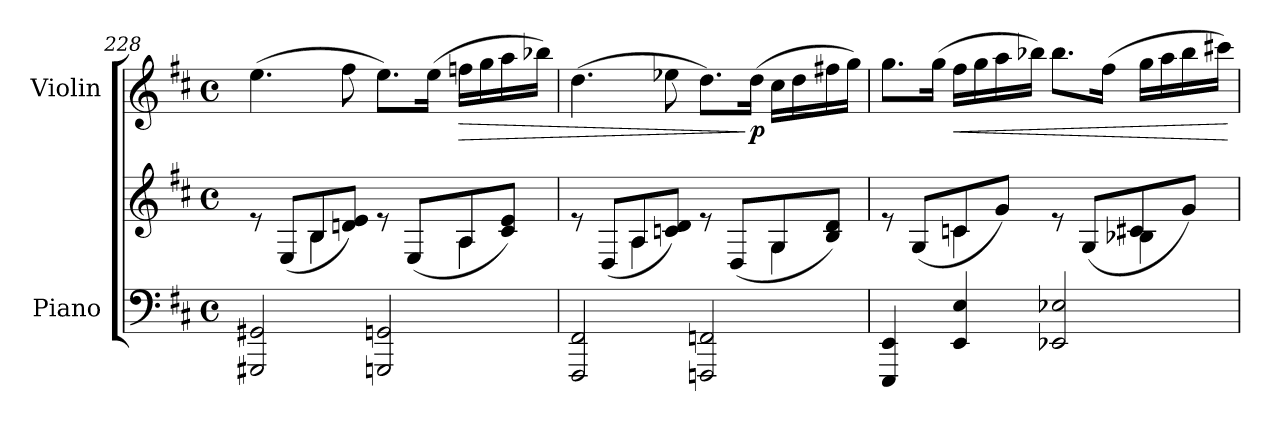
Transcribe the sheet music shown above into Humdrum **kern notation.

**kern	**kern	**kern	**dynam
*part2	*part2	*part1	*part1
*staff3	*staff2	*staff1	*staff1
*I"Piano	*	*I"Violin	*
*I'Pno.	*	*I'Vln.	*
*clefF4	*clefG2	*clefG2	*
*k[f#c#]	*k[f#c#]	*k[f#c#]	*
*M4/4	*M4/4	*M4/4	*
*met(c)	*met(c)	*met(c)	*
=228	=228	=228	=228
*	*^	*	*
2GGG#X/ 2GG#X/	8re	8ryy	(4.ee\	.
.	8ryy	(8E/L	.	.
.	4B\	8B/	.	.
.	.	8dn/ 8e/J)	8ff#\	.
2GGGn/ 2GGn/	8re	8ryy	8.ee\L)	.
.	8ryy	(8E/L	.	.
.	.	.	(16ee\Jk	.
!	!	!	!	!LO:HP:b
.	4A\	8A/	16ffn\LL	>
.	.	.	16gg\	.
.	.	8c#/ 8e/J)	16aa\	.
.	.	.	16bb-X\JJ)	.
=229	=229	=229	=229	=229
2FFF#/ 2FF#/	8re	8ryy	(4.dd\	.
.	8ryy	(8D/L	.	.
.	4A\	8A/	.	.
.	.	8cn/ 8d/J)	8ee-X\	.
2FFFn/ 2FFn/	8re	8ryy	8.dd\L)	.
.	8ryy	(8D/L	.	.
!	!	!	!	!LO:DY:n=1:b
.	.	.	(16dd\Jk	] p
.	4G\	8G/	16cc#\LL	.
.	.	.	16dd\	.
.	.	8B/ 8d/J)	16ff#X\	.
.	.	.	16gg\JJ)	.
!!LO:LB:g=z
=230	=230	=230	=230	=230
4EEE/ 4EE/	8re	8ryy	8.gg\L	.
.	8ryy	(8G/L	.	.
.	.	.	(16gg\Jk	.
!	!	!	!	!LO:HP:b
4EE/ 4E/	4cn\	8c/	16ff#\LL	<
.	.	.	16gg\	.
.	.	8g/J)	16aa\	.
.	.	.	16bb-X\JJ)	.
2EE-X/ 2E-X/	8re	8ryy	8.bb-\L	.
.	8ryy	(8G/L	.	.
.	.	.	(16ff#\Jk	.
.	4B-X\	8c#X/	16gg\LL	.
.	.	.	16aa\	.
.	.	8g/J)	16bb-\	.
.	.	.	16ccc#X\JJ)	.
*	*v	*v	*	*
.	.	.	[
=	=	=	=
*-	*-	*-	*-
